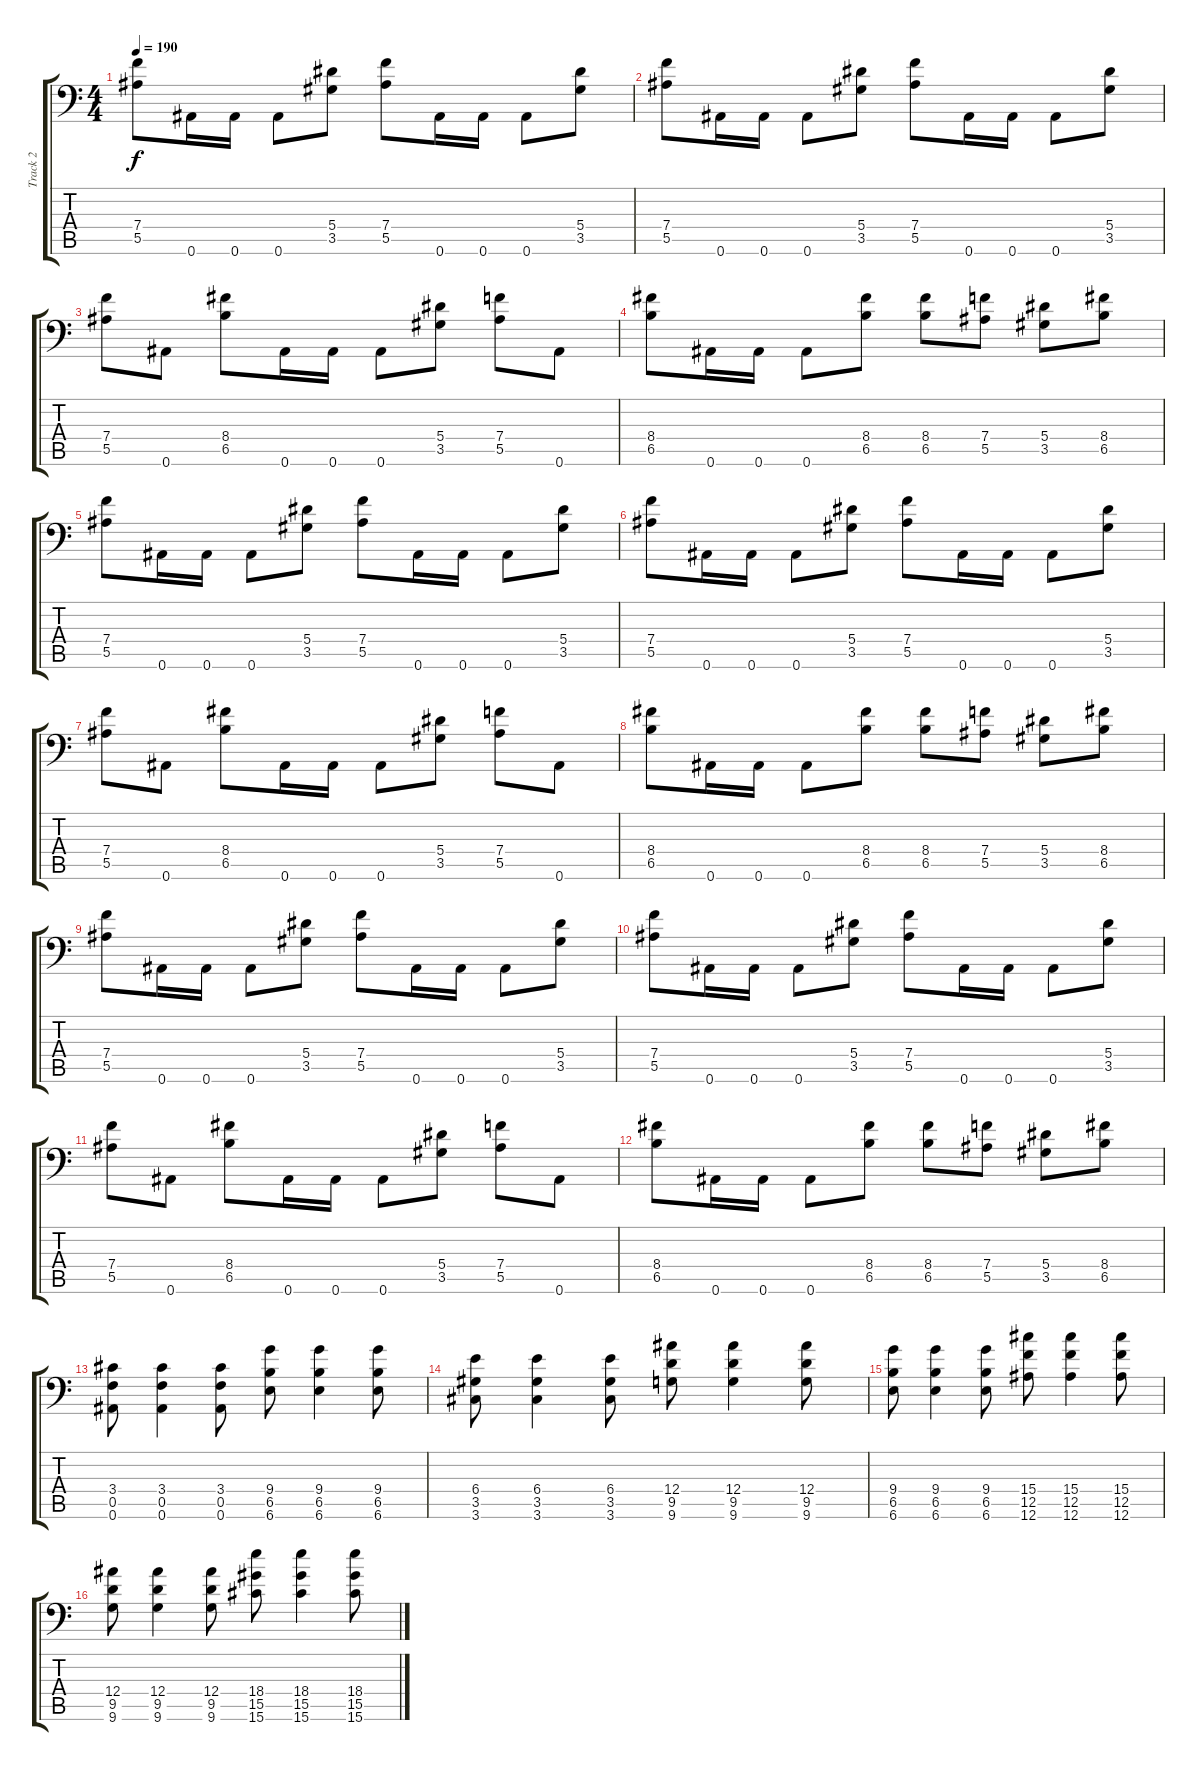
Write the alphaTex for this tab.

\track ("Track 2" "Track 2") {instrument distortionguitar}
\staff {score tabs}
\tuning (D4 A3 F3 Bb2 F2 Bb1) {hide}
\ts (4 4)
\tempo 190
\clef f4
\ks c
(7.4 5.5).8{dy f} 0.6.16 0.6.16 0.6.8 (5.4 3.5).8 (7.4 5.5).8 0.6.16 0.6.16 0.6.8 (5.4 3.5).8 |
(7.4 5.5).8 0.6.16 0.6.16 0.6.8 (5.4 3.5).8 (7.4 5.5).8 0.6.16 0.6.16 0.6.8 (5.4 3.5).8 |
(7.4 5.5).8 0.6.8 (8.4 6.5).8 0.6.16 0.6.16 0.6.8 (5.4 3.5).8 (7.4 5.5).8 0.6.8 |
(8.4 6.5).8 0.6.16 0.6.16 0.6.8 (8.4 6.5).8 (8.4 6.5).8 (7.4 5.5).8 (5.4 3.5).8 (8.4 6.5).8 |
(7.4 5.5).8 0.6.16 0.6.16 0.6.8 (5.4 3.5).8 (7.4 5.5).8 0.6.16 0.6.16 0.6.8 (5.4 3.5).8 |
(7.4 5.5).8 0.6.16 0.6.16 0.6.8 (5.4 3.5).8 (7.4 5.5).8 0.6.16 0.6.16 0.6.8 (5.4 3.5).8 |
(7.4 5.5).8 0.6.8 (8.4 6.5).8 0.6.16 0.6.16 0.6.8 (5.4 3.5).8 (7.4 5.5).8 0.6.8 |
(8.4 6.5).8 0.6.16 0.6.16 0.6.8 (8.4 6.5).8 (8.4 6.5).8 (7.4 5.5).8 (5.4 3.5).8 (8.4 6.5).8 |
(7.4 5.5).8 0.6.16 0.6.16 0.6.8 (5.4 3.5).8 (7.4 5.5).8 0.6.16 0.6.16 0.6.8 (5.4 3.5).8 |
(7.4 5.5).8 0.6.16 0.6.16 0.6.8 (5.4 3.5).8 (7.4 5.5).8 0.6.16 0.6.16 0.6.8 (5.4 3.5).8 |
(7.4 5.5).8 0.6.8 (8.4 6.5).8 0.6.16 0.6.16 0.6.8 (5.4 3.5).8 (7.4 5.5).8 0.6.8 |
(8.4 6.5).8 0.6.16 0.6.16 0.6.8 (8.4 6.5).8 (8.4 6.5).8 (7.4 5.5).8 (5.4 3.5).8 (8.4 6.5).8 |
(3.4 0.5 0.6).8 (3.4 0.5 0.6).4 (3.4 0.5 0.6).8 (9.4 6.5 6.6).8 (9.4 6.5 6.6).4 (9.4 6.5 6.6).8 |
(6.4 3.5 3.6).8 (6.4 3.5 3.6).4 (6.4 3.5 3.6).8 (12.4 9.5 9.6).8 (12.4 9.5 9.6).4 (12.4 9.5 9.6).8 |
(9.4 6.5 6.6).8 (9.4 6.5 6.6).4 (9.4 6.5 6.6).8 (15.4 12.5 12.6).8 (15.4 12.5 12.6).4 (15.4 12.5 12.6).8 |
(12.4 9.5 9.6).8 (12.4 9.5 9.6).4 (12.4 9.5 9.6).8 (18.4 15.5 15.6).8 (18.4 15.5 15.6).4 (18.4 15.5 15.6).8
